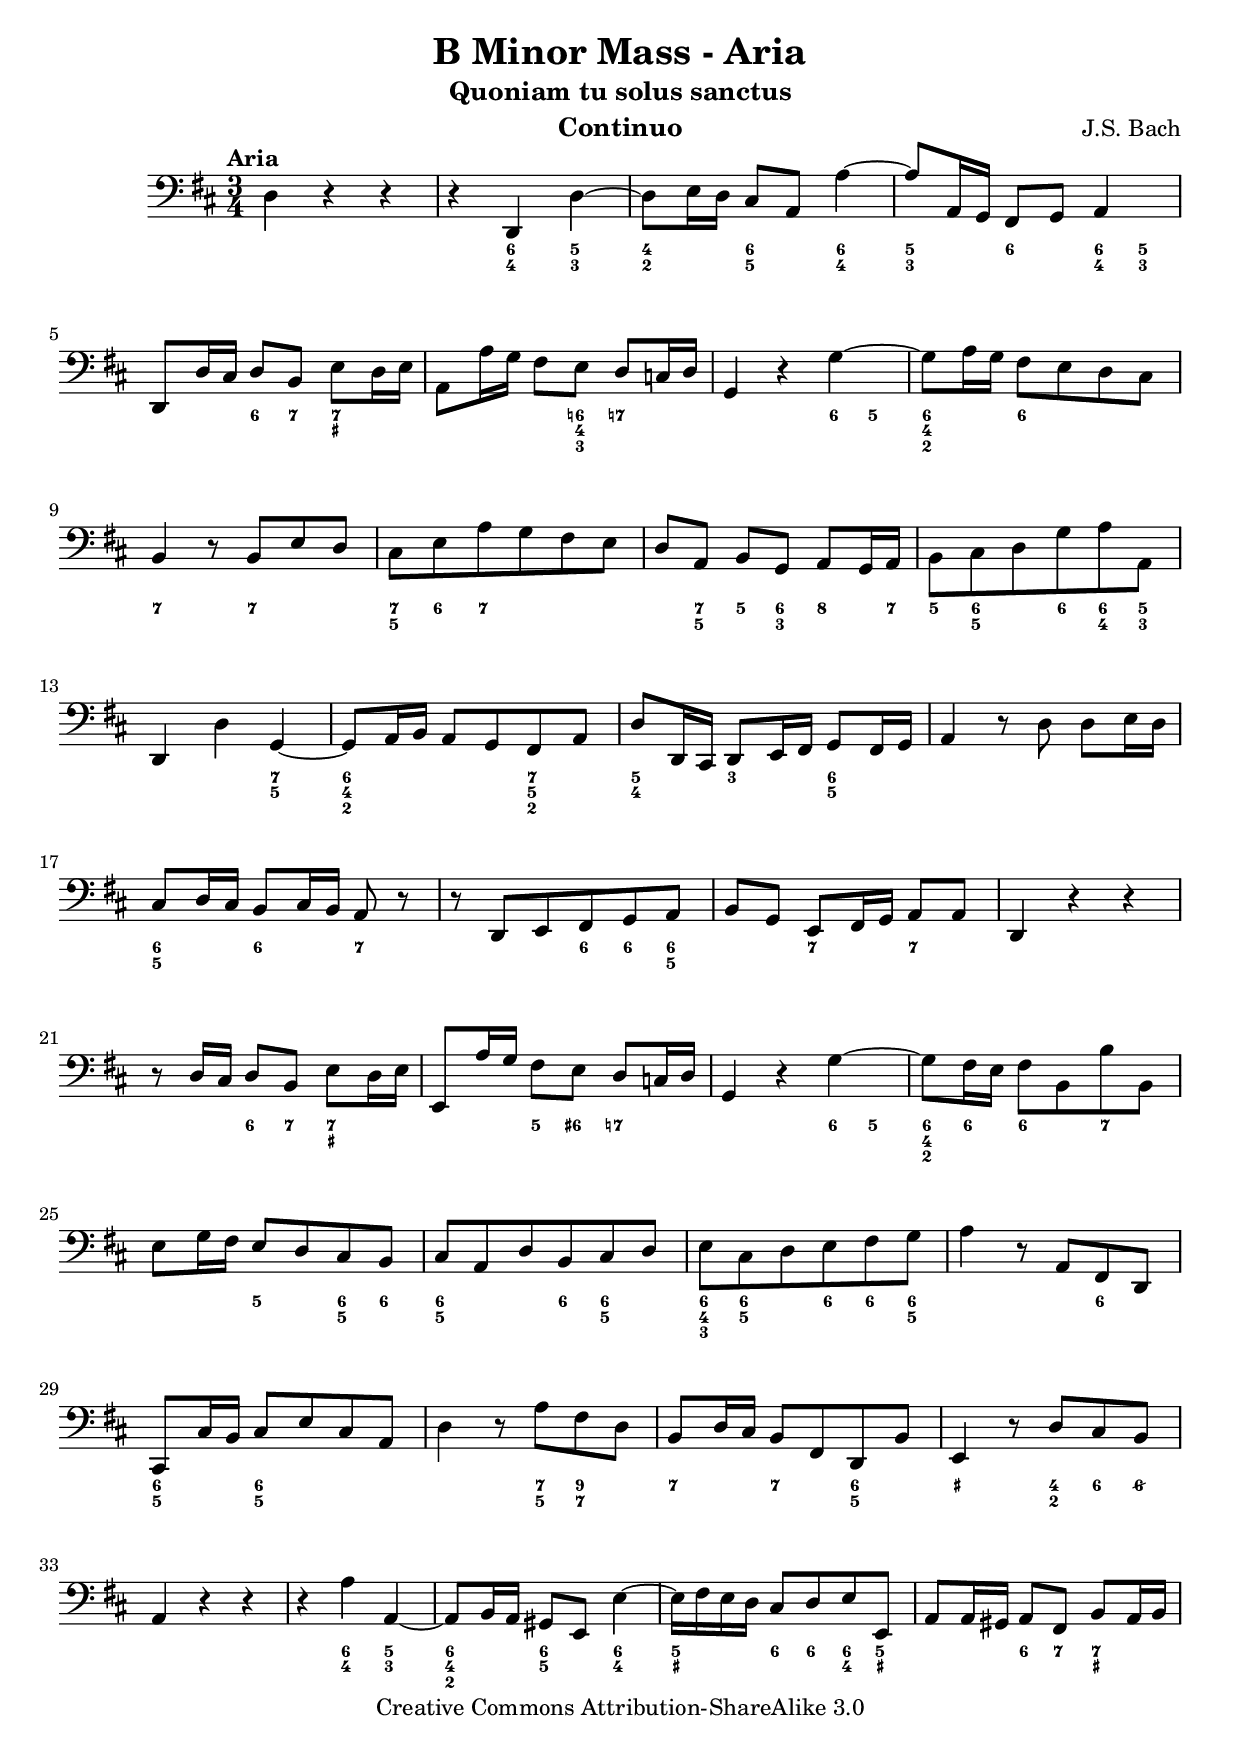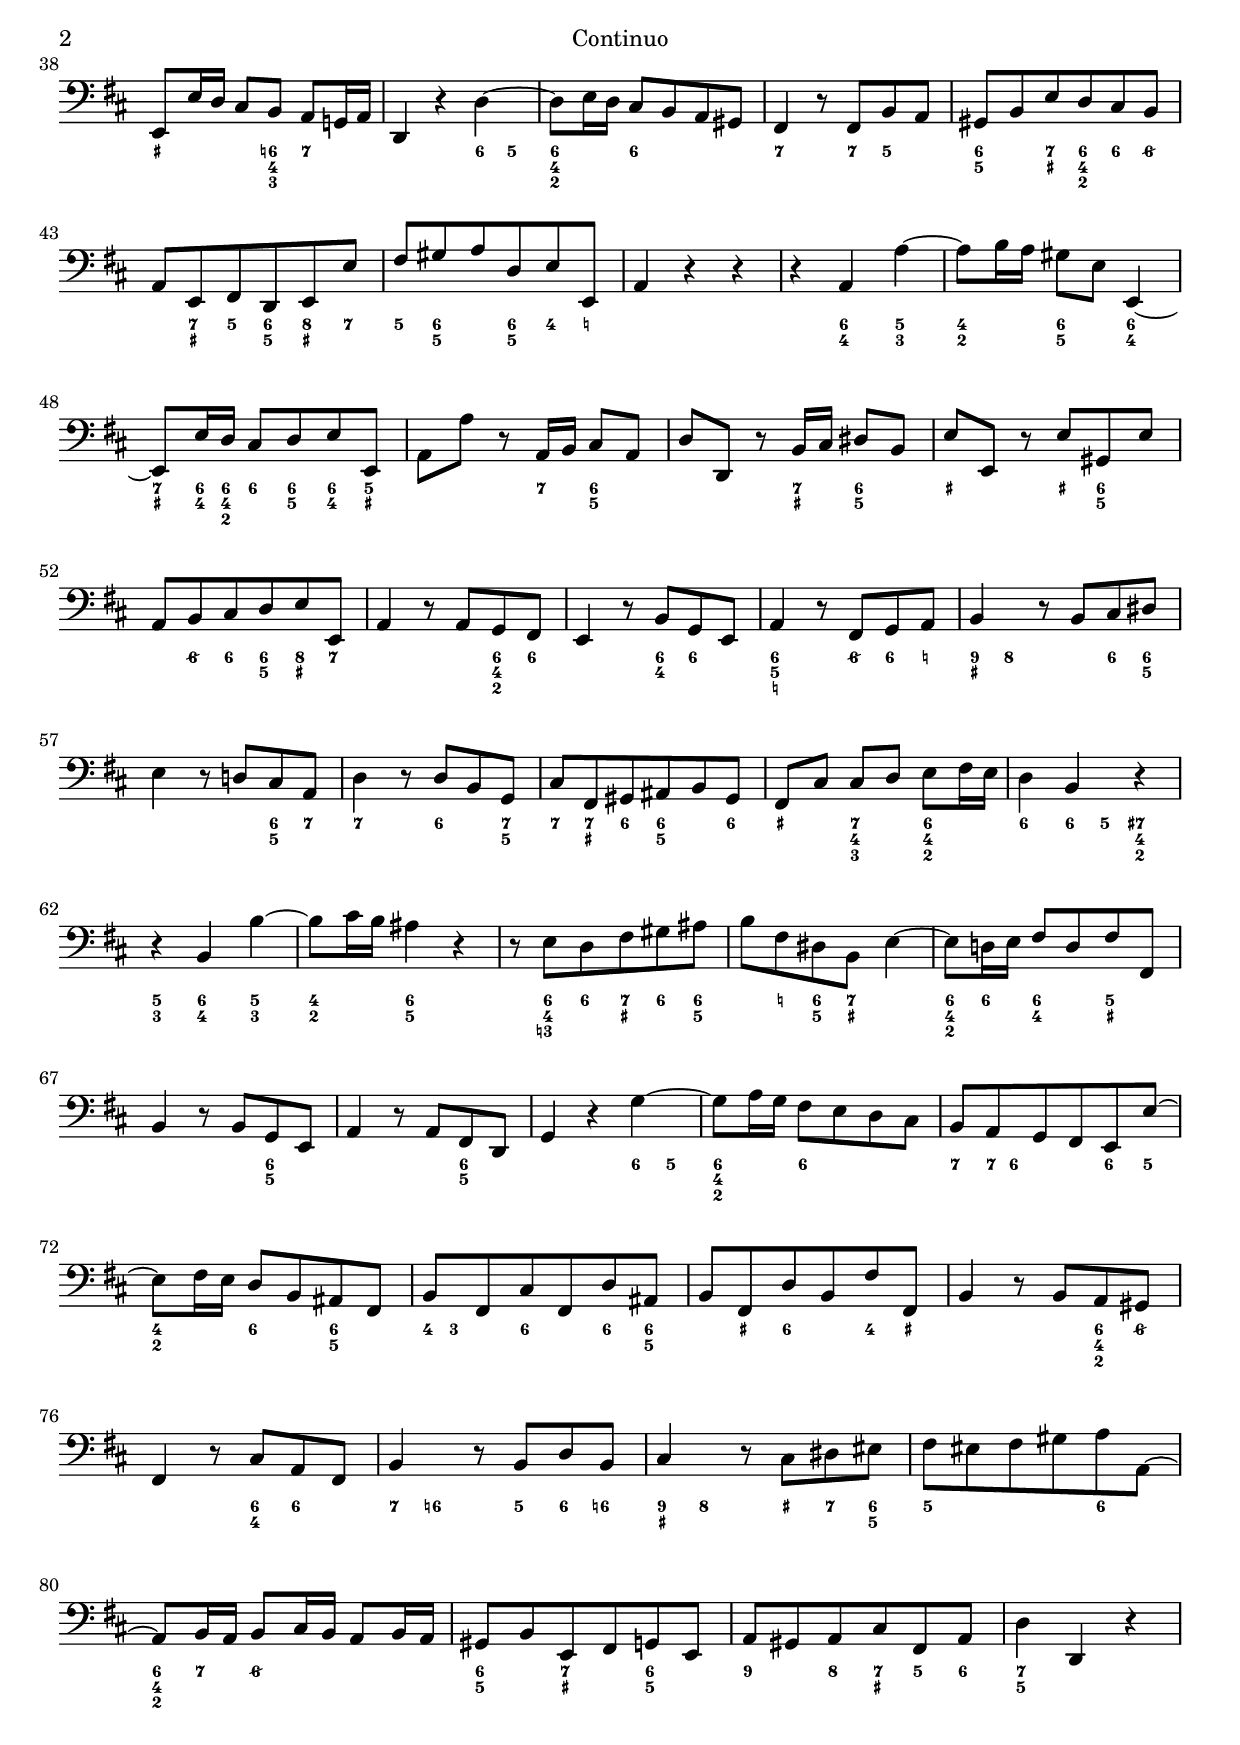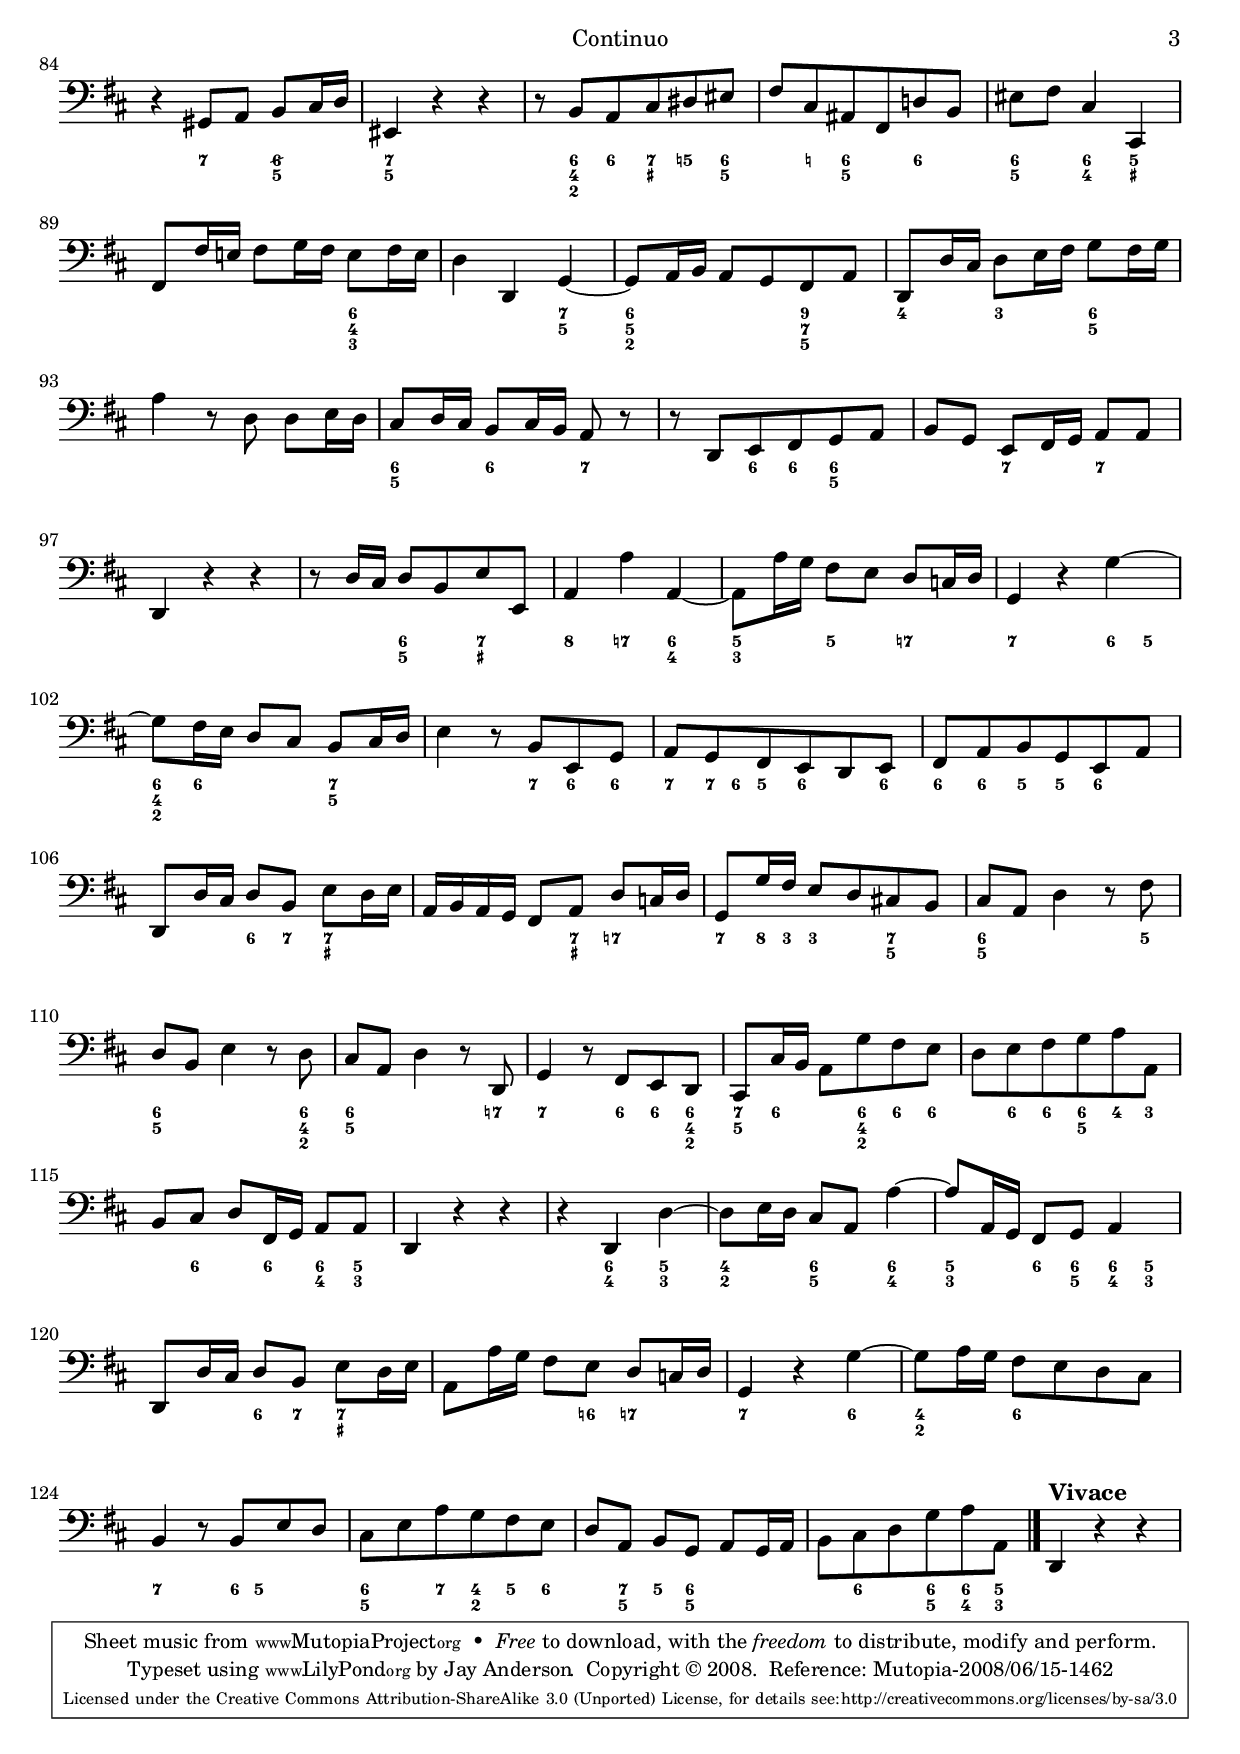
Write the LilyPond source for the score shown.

\version "2.13.13"

\include "defs.ily" 
\version "2.13.13"

continuoAria = \relative c
{
  \clef bass
  \key d \major
  d4 r r |
  r d, d'~ |
  d8 e16 d cis8 a a'4~ |
  a8 a,16 g fis8 g a4 |
  d,8 d'16 cis d8 b e8 d16 e |
  a,8 a'16 g fis8 e d c16 d |
  g,4 r g'~ |
  g8 a16 g fis8 e d cis |
  b4 r8 b e d |
  cis e a g fis e |
  d a b g a g16 a |
  b8 cis d g a a, |
  d,4 d' g,~ |
  g8 a16 b a8 g fis a |
  d d,16 cis d8 e16 fis g8 fis16 g |
  a4 r8 d d e16 d |
  cis8 d16 cis b8 cis16 b a8 r |
  r d, e fis g a 
  b g e fis16 g a8 a |
  d,4 r r |
  r8 d'16 cis d8 b e d16 e |
  e,8 a'16 g fis8 e d c16 d |
  g,4 r g'~ |
  g8 fis16 e fis8 b, b' b, |
  e g16 fis e8 d cis b |
  cis a d b cis d |
  e cis d e fis g |
  a4 r8 a, fis d |
  cis cis'16 b cis8 e cis a |
  d4 r8 a' fis d |
  b d16 cis b8 fis d b' |
  e,4 r8 d' cis b |
  a4 r r |
  r a' a,~ |
  a8 b16 a gis8 e e'4~ |
  e16 fis e d cis8 d e e, |
  a a16 gis a8 fis b8 a16 b |
  e,8 e'16 d cis8 b a g16 a |
  d,4 r d'~ |
  d8 e16 d cis8 b a gis |
  fis4 r8 fis8 b a |
  gis b e d cis b |
  a e fis d e e' |
  fis gis a d, e e, |
  a4 r r |
  r a a'~ |
  a8 b16 a gis8 e e,4~ |
  e8 e'16 d cis8 d e e, |
  a a' r a,16 b cis8 a |
  d d, r b'16 cis dis8 b |
  e e, r e' gis, e' |
  a, b cis d e e, |
  a4 r8 a g fis |
  e4 r8 b' g e |
  a4 r8 fis g a |
  b4 r8 b cis dis |
  e4 r8 d cis a |
  d4 r8 d b g |
  cis fis, gis ais b gis |
  fis cis' cis d e fis16 e |
  d4 b r |
  r b b'~ |
  b8 cis16 b ais4 r |
  r8 e d fis gis ais |
  b fis dis b e4~ |
  e8 d16 e fis8 d fis fis, |
  b4 r8 b g e |
  a4 r8 a fis d |
  g4 r g'~ |
  g8 a16 g fis8 e d cis |
  b a g fis e e'~ |
  e fis16 e d8 b ais fis |
  b fis cis' fis, d' ais |
  b fis d' b fis' fis, |
  b4 r8 b a gis |
  fis4 r8 cis' a fis |
  b4 r8 b d b |
  cis4 r8 cis dis eis |
  fis eis fis gis a a,~ |
  a8 b16 a b8 cis16 b a8 b16 a |
  gis8 b e, fis g e |
  a gis a cis fis, a |
  d4 d, r |
  r gis8 a b cis16 d |
  eis,4 r r |
  r8 b' a cis dis eis |
  fis cis ais fis d' b |
  eis fis cis4 cis, |
  fis8 fis'16 e fis8 g16 fis e8 fis16 e |
  d4 d, g~ |
  g8 a16 b a8 g fis a |
  d, d'16 cis d8 e16 fis g8 fis16 g |
  a4 r8 d, d e16 d |
  cis8 d16 cis b8 cis16 b a8 r |
  r d, e fis g a |
  b g e fis16 g a8 a |
  d,4 r r |
  r8 d'16 cis d8 b e e, |
  a4 a' a,~ |
  a8 a'16 g fis8 e d c16 d |
  g,4 r g'~ |
  g8 fis16 e d8 cis b cis16 d |
  e4 r8 b e, g |
  a g fis e d e |
  fis a b g e a |
  d, d'16 cis d8 b e d16 e |
  a,16 b a g fis8 a d c16 d |
  g,8 g'16 fis e8 d cis b |
  cis a d4 r8 fis |
  d b e4 r8 d |
  cis a d4 r8 d, |
  g4 r8 fis e d |
  cis cis'16 b a8 g' fis e |
  d e fis g a a, |
  b cis d fis,16 g a8 a |
  d,4 r r |
  r4 d d'~ |
  d8 e16 d cis8 a a'4~ |
  a8 a,16 g fis8 g a4 |
  d,8 d'16 cis d8 b e d16 e |
  a,8 a'16 g fis8 e d c16 d |
  g,4 r g'~ |
  g8 a16 g fis8 e d cis |
  b4 r8 b e d |
  cis e a g fis e |
  d a b g a g16 a |
  b8 cis d g a a, |

  %vivace
  d,4 r r |
}

continuoAriaFiguredBass = \figuremode
{
  <_>4 r4 r |
  r <6 4> <5 3> |
  <4 2> <6 5> <6 4> |
  <5 3> <6> <6 4>8 <5 3> |
  r4 <6>8 <7> <7 _+>4 |
  r4. <6! 4 3>8 <7!>4 |
  r2 <6>8 <5> |
  <6 4 2>4 <6>2 |
  <7>4. <7> |
  <7 5>8 <6>8 <7>2 |
  r8 <7 5> <5> <6 3> <8>8. <7>16 |
  <5>8 <6 5> r <6> <6 4> <5 3> |
  r2 <7 5>4 |
  <6 4 2>2 <7 5 2>4 |
  <5 4> <3> <6 5> |
  r2. |
  <6 5>4 <6> <7> |
  r4. <6>8 <6> <6 5> |
  r4 <7> <7> |
  r2. |
  r4 <6>8 <7> <7 _+>4 |
  r4 <5>8 <6+> <7!>4 |
  r2 <6>8 <5> |
  <6 4 2> <6> <6>4 <7> |
  r4 <5> <6 5>8 <6> |
  <6 5>4. <6>8 <6 5>4 |
  <6 4 3>8 <6 5> r <6> <6> <6 5> |
  r2 <6>4 |
  <6 5> <6 5>2 |
  r4. <7 5>8 <9 7>4 |
  <7> <7> <6 5> |
  <_+>4. <4 2>8 <6> <6/> |
  r2. |
  r4 <6 4> <5 3> |
  <6 4 2> <6 5> <6 4> |
  <5 _+> <6>8 <6> <6 4> <5 _+> |
  r4 <6>8 <7>8 <7 _+>4 |
  <_+>4. <6! 4 3>8 <7>4 |
  r2 <6>8 <5> |
  <6 4 2>4 <6>2 |
  <7>4. <7>8 <5>4 |
  <6 5> <7 _+>8 <6 4 2> <6> <6/> |
  r8 <7 _+> <5> <6 5> <8 _+> <7> |
  <5> <6 5> r <6 5> <4> <_!> |
  r2. |
  r4 <6 4> <5 3> |
  <4 2> <6 5> <6 4> |
  <7 _+>8 <6 4>16 <6 4 2> <6>8 <6 5> <6 4> <5 _+> |
  r4. <7>8 <6 5>4 |
  r4. <7 _+>8 <6 5>4 |
  <_+>4. <_+>8 <6 5>4 |
  r8 <6/> <6> <6 5> <8 _+> <7> |
  r2 <6 4 2>8 <6> |
  r4. <6 4>8 <6>4 |
  <6 5 _!>4. <6/>8 <6> <_!> |
  <9 _+>8 <8> r r <6> <6 5> |
  r2 <6 5>8 <7> |
  <7>4. <6>8 r <7 5> |
  <7> <7 _+> <6> <6 5> r <6> |
  <_+>4 <7 4 3> <6 4 2> |
  <6> <6>8 <5> <7+ 4 2>4 |
  <5 3> <6 4> <5 3> |
  <4 2> <6 5> r |
  r8 <6 4 3!> <6> <7 _+> <6> <6 5> |
  r <_!> <6 5> <7 _+> r4 |
  <6 4 2>8 <6> <6 4>4 <5 _+> |
  r2 <6 5>4 |
  r2 <6 5>4 |
  r2 <6>8 <5> |
  <6 4 2>4 <6>2 |
  <7>8 <7>16 <6> r4 <6>8 <5> |
  <4 2>4 <6> <6 5> |
  <4>16 <3> r8 <6> r <6> <6 5> |
  r <_+> <6> r <4> <_+> |
  r2 <6 4 2>8 <6/> |
  r4. <6 4>8 <6>4 |
  <7>8 <6!> r <5> <6> <6!> |
  <9 _+> <8> r <_+> <7> <6 5> |
  <5>2 <6>4 |
  <6 4 2>8 <7> <6/>2 |
  <6 5>4 <7 _+> <6 5> |
  <9> <8>8 <7 _+> <5> <6> |
  <7 5>2. |
  r4 <7> <6/ 5> |
  <7 5>2. |
  r8 <6 4 2> <6> <7 _+> <5!> <6 5> |
  r <_!> <6 5>4 <6> |
  <6 5> <6 4> <5 _+> |
  r2 <6 4 3>4 |
  r2 <7 5>4 |
  <6 5 2>2 <9 7 5>4 |
  <4> <3> <6 5> |
  r2. |
  <6 5>4 <6> <7> |
  r <6>8 <6> <6 5>4 |
  r <7> <7> |
  r2. |
  r4 <6 5> <7 _+> |
  <8> <7!> <6 4> |
  <5 3> <5> <7!> |
  <7>2 <6>8 <5> |
  <6 4 2>8 <6> r4 <7 5>4 |
  r4. <7>8 <6> <6> |
  <7> <7>16 <6> <5>8 <6> r <6> |
  <6> <6> <5> <5> <6>4 |
  r <6>8 <7> <7 _+>4 |
  r4. <7 _+>8 <7!>4 |
  <7>8 <8>16 <3> <3>4 <7 5> |
  <6 5>2 r8 <5> |
  <6 5>2 r8 <6 4 2> |
  <6 5>2 r8 <7!> |
  <7>4. <6>8 <6> <6 4 2> |
  <7 5> <6> r <6 4 2> <6> <6> |
  r <6> <6> <6 5> <4> <3> |
  r <6> r <6> <6 4> <5 3> |
  r2. |
  r4 <6 4> <5 3> |
  <4 2> <6 5> <6 4> |
  <5 3> <6>8 <6 5> <6 4> <5 3> |
  r4 <6>8 <7> <7 _+>4 |
  r4. <6!>8 <7!>4 |
  <7>2 <6>4 |
  <4 2>4 <6>2 |
  <7>4. <6>16 <5> r4 |
  <6 5> <7>8 <4 2> <5> <6> |
  r <7 5> <5> <6 5> r4 |
  r8 <6> r <6 5> <6 4> <5 3> |

  %vivace
  r2. |
}

 

instrument = "Continuo"

\book
{
  \include "header.ily"
  \score
  {
    \new Staff
    {
      <<
        \new Voice << \continuoAria \outlineAria >>
        \new FiguredBass \continuoAriaFiguredBass
      >>
    }
  }
}

